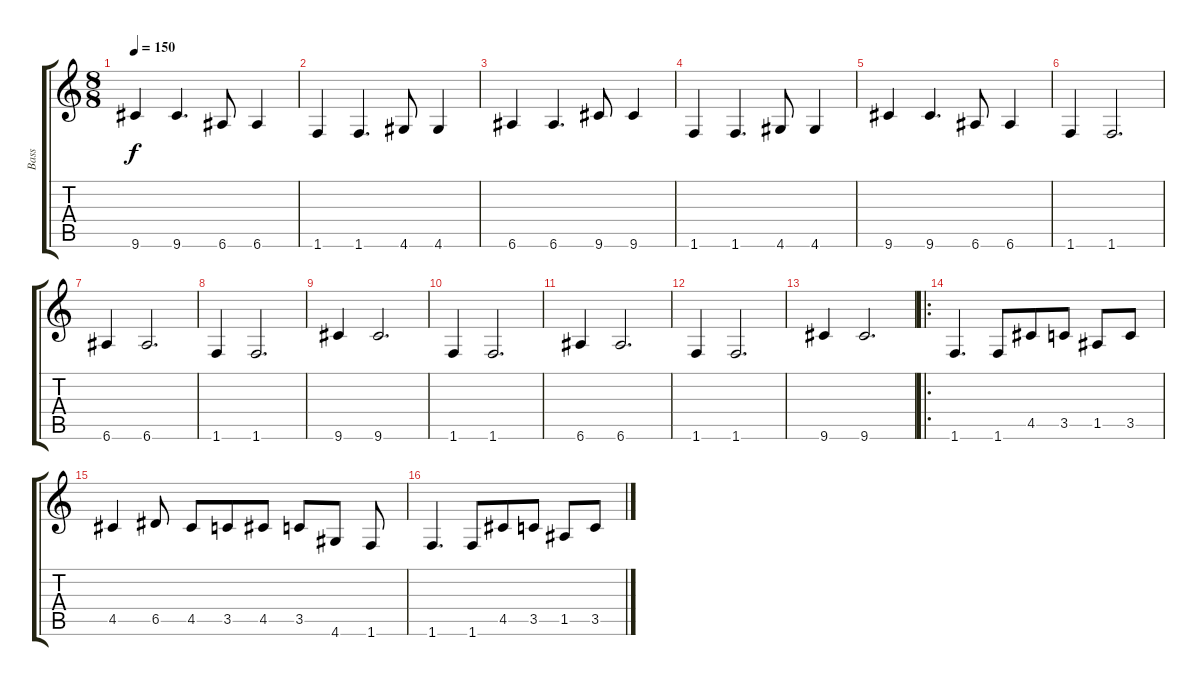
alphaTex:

\track ("Bass" "Bass") {instrument electricbassfinger}
\staff {score tabs}
\tuning (E4 B3 G3 D3 A2 E2) {hide}
\ts (8 8)
\tempo 150
\clef g2
\ks c
9.6.4{dy f} 9.6.4{d} 6.6.8 6.6.4 |
1.6.4 1.6.4{d} 4.6.8 4.6.4 |
6.6.4 6.6.4{d} 9.6.8 9.6.4 |
1.6.4 1.6.4{d} 4.6.8 4.6.4 |
9.6.4 9.6.4{d} 6.6.8 6.6.4 |
1.6.4 1.6.2{d} |
6.6.4 6.6.2{d} |
1.6.4 1.6.2{d} |
9.6.4 9.6.2{d} |
1.6.4 1.6.2{d} |
6.6.4 6.6.2{d} |
1.6.4 1.6.2{d} |
9.6.4 9.6.2{d} |
\ro
1.6.4{d} 1.6.8 4.5.8 3.5.8 1.5.8 3.5.8 |
4.5.4 6.5.8 4.5.8 3.5.8 4.5.8 3.5.8 4.6.8 1.6.8 |
1.6.4{d} 1.6.8 4.5.8 3.5.8 1.5.8 3.5.8
